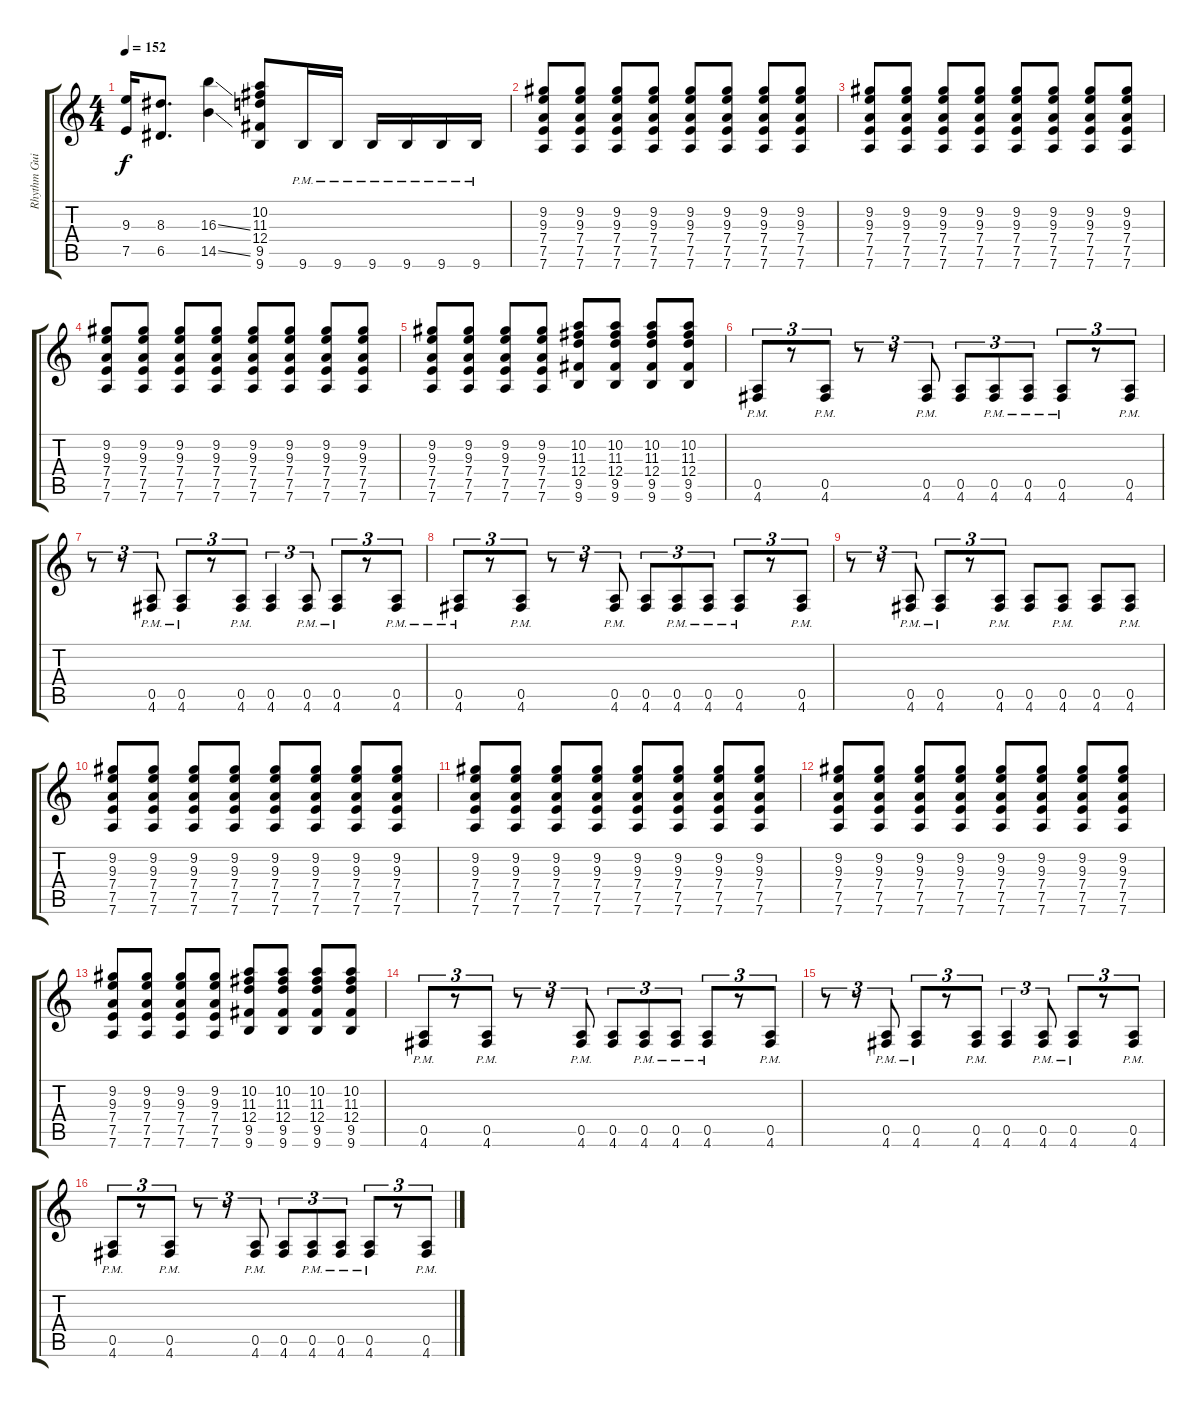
\track ("Rhythm Guitar 2" "Rhythm Gui") {instrument distortionguitar}
\staff {score tabs}
\tuning (E4 B3 G3 D3 A2 D2) {hide}
\ts (4 4)
\tempo 152
\clef g2
\ks c
(9.3{t} 7.5{t}).16{dy f} (8.3 6.5).8{d} (16.3{ss} 14.5{ss}).4 (10.2 11.3 12.4 9.5 9.6).8 9.6{pm}.16 9.6{pm}.16 9.6{pm}.16 9.6{pm}.16 9.6{pm}.16 9.6{pm}.16 |
(9.2 9.3 7.4 7.5 7.6).8 (9.2 9.3 7.4 7.5 7.6).8 (9.2 9.3 7.4 7.5 7.6).8 (9.2 9.3 7.4 7.5 7.6).8 (9.2 9.3 7.4 7.5 7.6).8 (9.2 9.3 7.4 7.5 7.6).8 (9.2 9.3 7.4 7.5 7.6).8 (9.2 9.3 7.4 7.5 7.6).8 |
(9.2 9.3 7.4 7.5 7.6).8 (9.2 9.3 7.4 7.5 7.6).8 (9.2 9.3 7.4 7.5 7.6).8 (9.2 9.3 7.4 7.5 7.6).8 (9.2 9.3 7.4 7.5 7.6).8 (9.2 9.3 7.4 7.5 7.6).8 (9.2 9.3 7.4 7.5 7.6).8 (9.2 9.3 7.4 7.5 7.6).8 |
(9.2 9.3 7.4 7.5 7.6).8 (9.2 9.3 7.4 7.5 7.6).8 (9.2 9.3 7.4 7.5 7.6).8 (9.2 9.3 7.4 7.5 7.6).8 (9.2 9.3 7.4 7.5 7.6).8 (9.2 9.3 7.4 7.5 7.6).8 (9.2 9.3 7.4 7.5 7.6).8 (9.2 9.3 7.4 7.5 7.6).8 |
(9.2 9.3 7.4 7.5 7.6).8 (9.2 9.3 7.4 7.5 7.6).8 (9.2 9.3 7.4 7.5 7.6).8 (9.2 9.3 7.4 7.5 7.6).8 (10.2 11.3 12.4 9.5 9.6).8 (10.2 11.3 12.4 9.5 9.6).8 (10.2 11.3 12.4 9.5 9.6).8 (10.2 11.3 12.4 9.5 9.6).8 |
(0.5{pm} 4.6{pm}).8{tu (3 2)} r.8{tu (3 2)} (0.5{pm} 4.6{pm}).8{tu (3 2)} r.8{tu (3 2)} r.8{tu (3 2)} (0.5{pm} 4.6{pm}).8{tu (3 2)} (0.5 4.6).8{tu (3 2)} (0.5{pm} 4.6{pm}).8{tu (3 2)} (0.5{pm} 4.6{pm}).8{tu (3 2)} (0.5{pm} 4.6{pm}).8{tu (3 2)} r.8{tu (3 2)} (0.5{pm} 4.6{pm}).8{tu (3 2)} |
r.8{tu (3 2)} r.8{tu (3 2)} (0.5{pm} 4.6{pm}).8{tu (3 2)} (0.5{pm} 4.6{pm}).8{tu (3 2)} r.8{tu (3 2)} (0.5{pm} 4.6{pm}).8{tu (3 2)} (0.5 4.6).4{tu (3 2)} (0.5{pm} 4.6{pm}).8{tu (3 2)} (0.5{pm} 4.6{pm}).8{tu (3 2)} r.8{tu (3 2)} (0.5{pm} 4.6{pm}).8{tu (3 2)} |
(0.5{pm} 4.6{pm}).8{tu (3 2)} r.8{tu (3 2)} (0.5{pm} 4.6{pm}).8{tu (3 2)} r.8{tu (3 2)} r.8{tu (3 2)} (0.5{pm} 4.6{pm}).8{tu (3 2)} (0.5 4.6).8{tu (3 2)} (0.5{pm} 4.6{pm}).8{tu (3 2)} (0.5{pm} 4.6{pm}).8{tu (3 2)} (0.5{pm} 4.6{pm}).8{tu (3 2)} r.8{tu (3 2)} (0.5{pm} 4.6{pm}).8{tu (3 2)} |
r.8{tu (3 2)} r.8{tu (3 2)} (0.5{pm} 4.6{pm}).8{tu (3 2)} (0.5{pm} 4.6{pm}).8{tu (3 2)} r.8{tu (3 2)} (0.5{pm} 4.6{pm}).8{tu (3 2)} (0.5 4.6).8 (0.5{pm} 4.6{pm}).8 (0.5 4.6).8 (0.5{pm} 4.6{pm}).8 |
(9.2 9.3 7.4 7.5 7.6).8 (9.2 9.3 7.4 7.5 7.6).8 (9.2 9.3 7.4 7.5 7.6).8 (9.2 9.3 7.4 7.5 7.6).8 (9.2 9.3 7.4 7.5 7.6).8 (9.2 9.3 7.4 7.5 7.6).8 (9.2 9.3 7.4 7.5 7.6).8 (9.2 9.3 7.4 7.5 7.6).8 |
(9.2 9.3 7.4 7.5 7.6).8 (9.2 9.3 7.4 7.5 7.6).8 (9.2 9.3 7.4 7.5 7.6).8 (9.2 9.3 7.4 7.5 7.6).8 (9.2 9.3 7.4 7.5 7.6).8 (9.2 9.3 7.4 7.5 7.6).8 (9.2 9.3 7.4 7.5 7.6).8 (9.2 9.3 7.4 7.5 7.6).8 |
(9.2 9.3 7.4 7.5 7.6).8 (9.2 9.3 7.4 7.5 7.6).8 (9.2 9.3 7.4 7.5 7.6).8 (9.2 9.3 7.4 7.5 7.6).8 (9.2 9.3 7.4 7.5 7.6).8 (9.2 9.3 7.4 7.5 7.6).8 (9.2 9.3 7.4 7.5 7.6).8 (9.2 9.3 7.4 7.5 7.6).8 |
(9.2 9.3 7.4 7.5 7.6).8 (9.2 9.3 7.4 7.5 7.6).8 (9.2 9.3 7.4 7.5 7.6).8 (9.2 9.3 7.4 7.5 7.6).8 (10.2 11.3 12.4 9.5 9.6).8 (10.2 11.3 12.4 9.5 9.6).8 (10.2 11.3 12.4 9.5 9.6).8 (10.2 11.3 12.4 9.5 9.6).8 |
(0.5{pm} 4.6{pm}).8{tu (3 2)} r.8{tu (3 2)} (0.5{pm} 4.6{pm}).8{tu (3 2)} r.8{tu (3 2)} r.8{tu (3 2)} (0.5{pm} 4.6{pm}).8{tu (3 2)} (0.5 4.6).8{tu (3 2)} (0.5{pm} 4.6{pm}).8{tu (3 2)} (0.5{pm} 4.6{pm}).8{tu (3 2)} (0.5{pm} 4.6{pm}).8{tu (3 2)} r.8{tu (3 2)} (0.5{pm} 4.6{pm}).8{tu (3 2)} |
r.8{tu (3 2)} r.8{tu (3 2)} (0.5{pm} 4.6{pm}).8{tu (3 2)} (0.5{pm} 4.6{pm}).8{tu (3 2)} r.8{tu (3 2)} (0.5{pm} 4.6{pm}).8{tu (3 2)} (0.5 4.6).4{tu (3 2)} (0.5{pm} 4.6{pm}).8{tu (3 2)} (0.5{pm} 4.6{pm}).8{tu (3 2)} r.8{tu (3 2)} (0.5{pm} 4.6{pm}).8{tu (3 2)} |
(0.5{pm} 4.6{pm}).8{tu (3 2)} r.8{tu (3 2)} (0.5{pm} 4.6{pm}).8{tu (3 2)} r.8{tu (3 2)} r.8{tu (3 2)} (0.5{pm} 4.6{pm}).8{tu (3 2)} (0.5 4.6).8{tu (3 2)} (0.5{pm} 4.6{pm}).8{tu (3 2)} (0.5{pm} 4.6{pm}).8{tu (3 2)} (0.5{pm} 4.6{pm}).8{tu (3 2)} r.8{tu (3 2)} (0.5{pm} 4.6{pm}).8{tu (3 2)}
